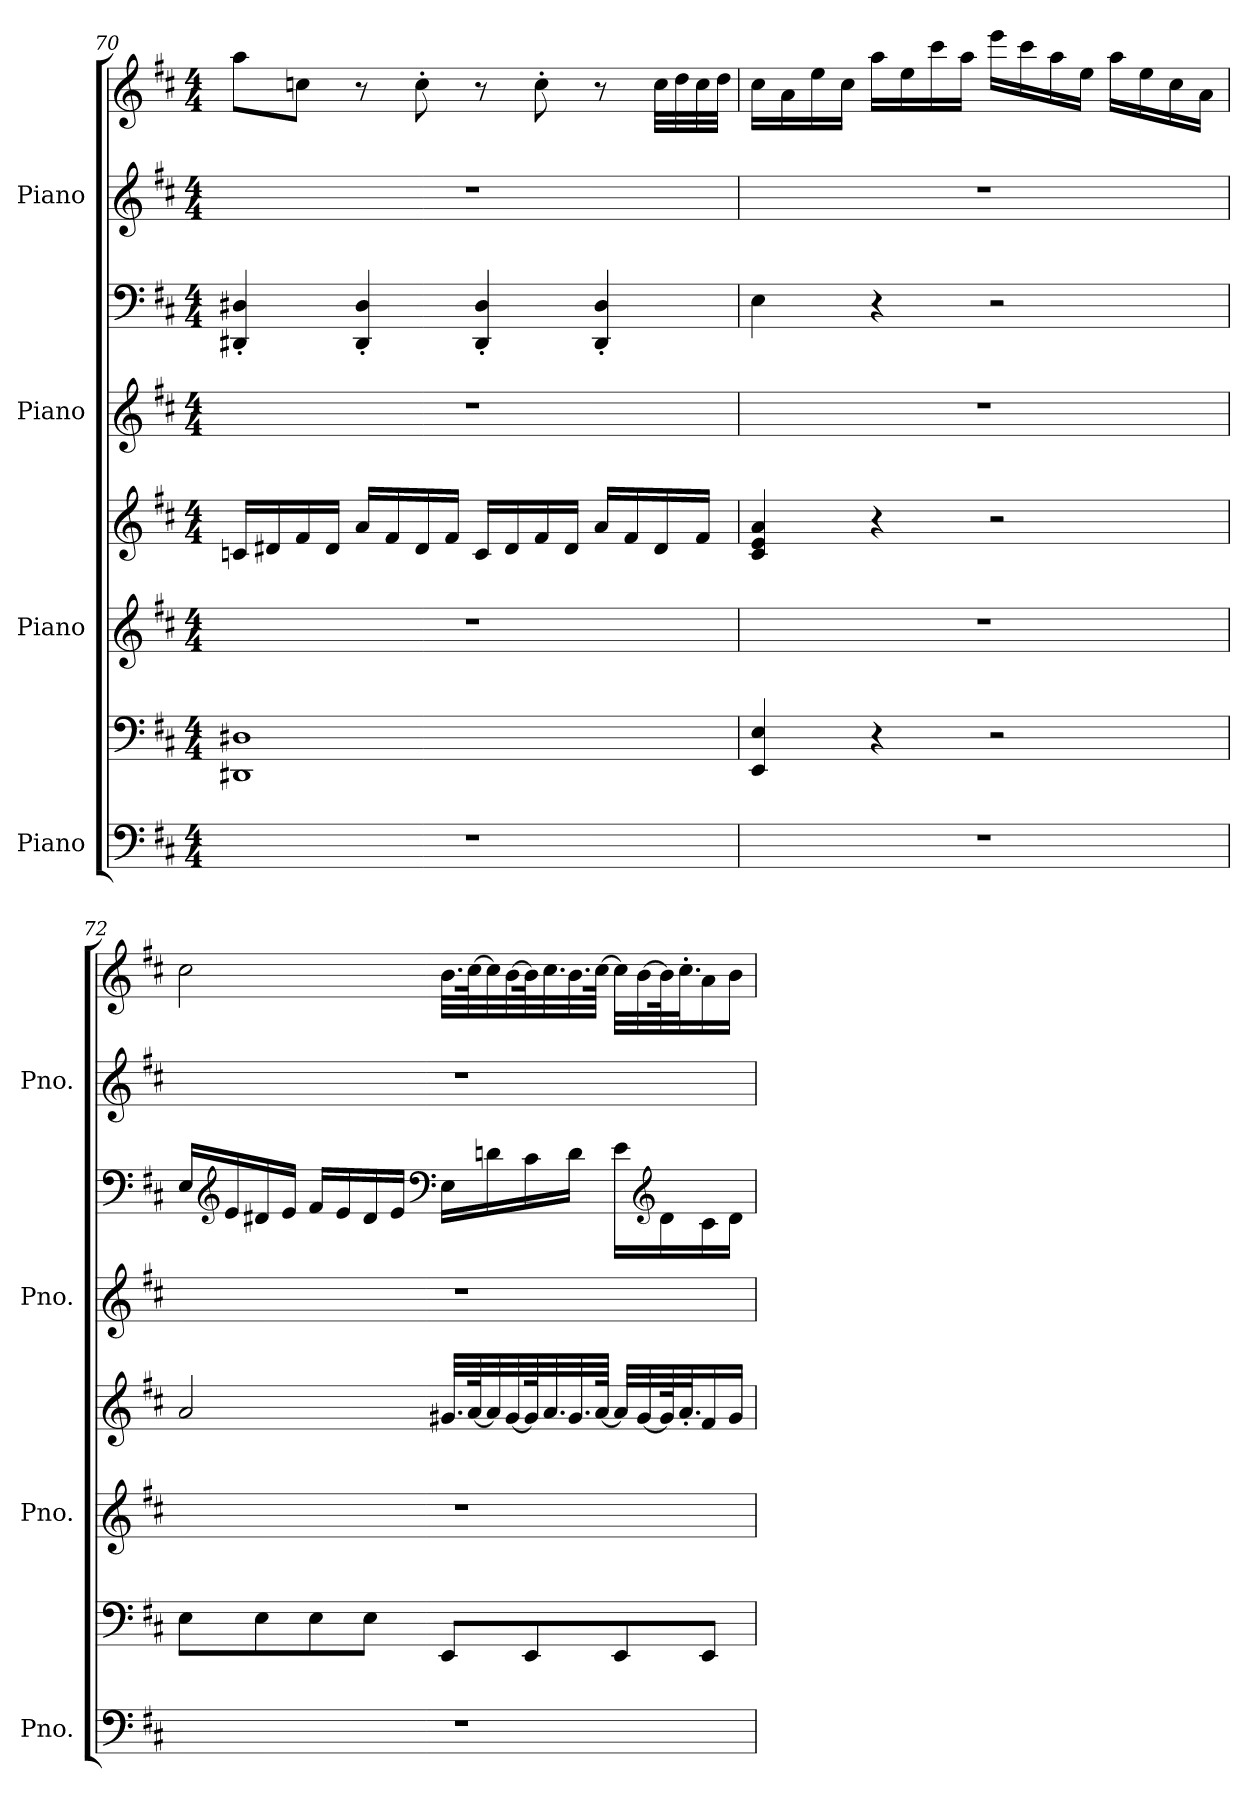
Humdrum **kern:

**kern	**kern	**kern	**kern	**kern	**kern	**kern	**kern
*part4	*part4	*part3	*part3	*part2	*part2	*part1	*part1
*staff8	*staff7	*staff6	*staff5	*staff4	*staff3	*staff2	*staff1
*I"Piano	*	*I"Piano	*	*I"Piano	*	*I"Piano	*
*I'Pno.	*	*I'Pno.	*	*I'Pno.	*	*I'Pno.	*
!!LO:PB:g=z
*clefF4	*clefF4	*clefG2	*clefG2	*clefG2	*clefF4	*clefG2	*clefG2
*k[f#c#]	*k[f#c#]	*k[f#c#]	*k[f#c#]	*k[f#c#]	*k[f#c#]	*k[f#c#]	*k[f#c#]
*M4/4	*M4/4	*M4/4	*M4/4	*M4/4	*M4/4	*M4/4	*M4/4
=70	=70	=70	=70	=70	=70	=70	=70
1r	1DD#X 1D#X	1r	16cn/LL	1r	4DD#X/' 4D#X/'	1r	8aa\L
.	.	.	16d#X/	.	.	.	.
.	.	.	16f#/	.	.	.	8ccn\J
.	.	.	16d#/JJ	.	.	.	.
.	.	.	16a/LL	.	4DD#/' 4D#/'	.	8r
.	.	.	16f#/	.	.	.	.
.	.	.	16d#/	.	.	.	8cc'\
.	.	.	16f#/JJ	.	.	.	.
.	.	.	16c/LL	.	4DD#/' 4D#/'	.	8r
.	.	.	16d#/	.	.	.	.
.	.	.	16f#/	.	.	.	8cc'\
.	.	.	16d#/JJ	.	.	.	.
.	.	.	16a/LL	.	4DD#/' 4D#/'	.	8r
.	.	.	16f#/	.	.	.	.
.	.	.	16d#/	.	.	.	32cc\LLL
.	.	.	.	.	.	.	32dd\
.	.	.	16f#/JJ	.	.	.	32cc\
.	.	.	.	.	.	.	32dd\JJJ
=71	=71	=71	=71	=71	=71	=71	=71
1r	4EE/ 4E/	1r	4c#/ 4e/ 4a/	1r	4E\	1r	16cc#\LL
.	.	.	.	.	.	.	16a\
.	.	.	.	.	.	.	16ee\
.	.	.	.	.	.	.	16cc#\JJ
.	4r	.	4r	.	4r	.	16aa\LL
.	.	.	.	.	.	.	16ee\
.	.	.	.	.	.	.	16ccc#\
.	.	.	.	.	.	.	16aa\JJ
.	2r	.	2r	.	2r	.	16eee\LL
.	.	.	.	.	.	.	16ccc#\
.	.	.	.	.	.	.	16aa\
.	.	.	.	.	.	.	16ee\JJ
.	.	.	.	.	.	.	16aa\LL
.	.	.	.	.	.	.	16ee\
.	.	.	.	.	.	.	16cc#\
.	.	.	.	.	.	.	16a\JJ
!!LO:PB:g=z
=72	=72	=72	=72	=72	=72	=72	=72
1r	8E\L	1r	2a/	1r	16E/LL	1r	2cc#\
*	*	*	*	*	*clefG2	*	*
.	.	.	.	.	16e/	.	.
.	8E\	.	.	.	16d#X/	.	.
.	.	.	.	.	16e/JJ	.	.
.	8E\	.	.	.	16f#/LL	.	.
.	.	.	.	.	16e/	.	.
.	8E\J	.	.	.	16d#/	.	.
.	.	.	.	.	16e/JJ	.	.
*	*	*	*	*	*clefF4	*	*
.	8EE/L	.	32.g#X/LLL	.	16E\LL	.	32.b\LLL
.	.	.	[64a/K	.	.	.	[64cc#\K
.	.	.	32a/]	.	16dn\	.	32cc#\]
.	.	.	[32g#/	.	.	.	[32b\
.	8EE/	.	64g#/K]	.	16c#\	.	64b\K]
.	.	.	32.a/	.	.	.	32.cc#\
.	.	.	32.g#/	.	16d\JJ	.	32.b\
.	.	.	[64a/JJJk	.	.	.	[64cc#\JJJk
.	8EE/	.	32a/LLL]	.	16e\LL	.	32cc#\LLL]
.	.	.	[32g#/	.	.	.	[32b\
*	*	*	*	*	*clefG2	*	*
.	.	.	64g#/K]	.	16d\	.	64b\K]
.	.	.	32.a'/J	.	.	.	32.cc#'\J
.	8EE/J	.	16f#/	.	16c#\	.	16a\
.	.	.	16g#/JJ	.	16d\JJ	.	16b\JJ
=	=	=	=	=	=	=	=
*-	*-	*-	*-	*-	*-	*-	*-
